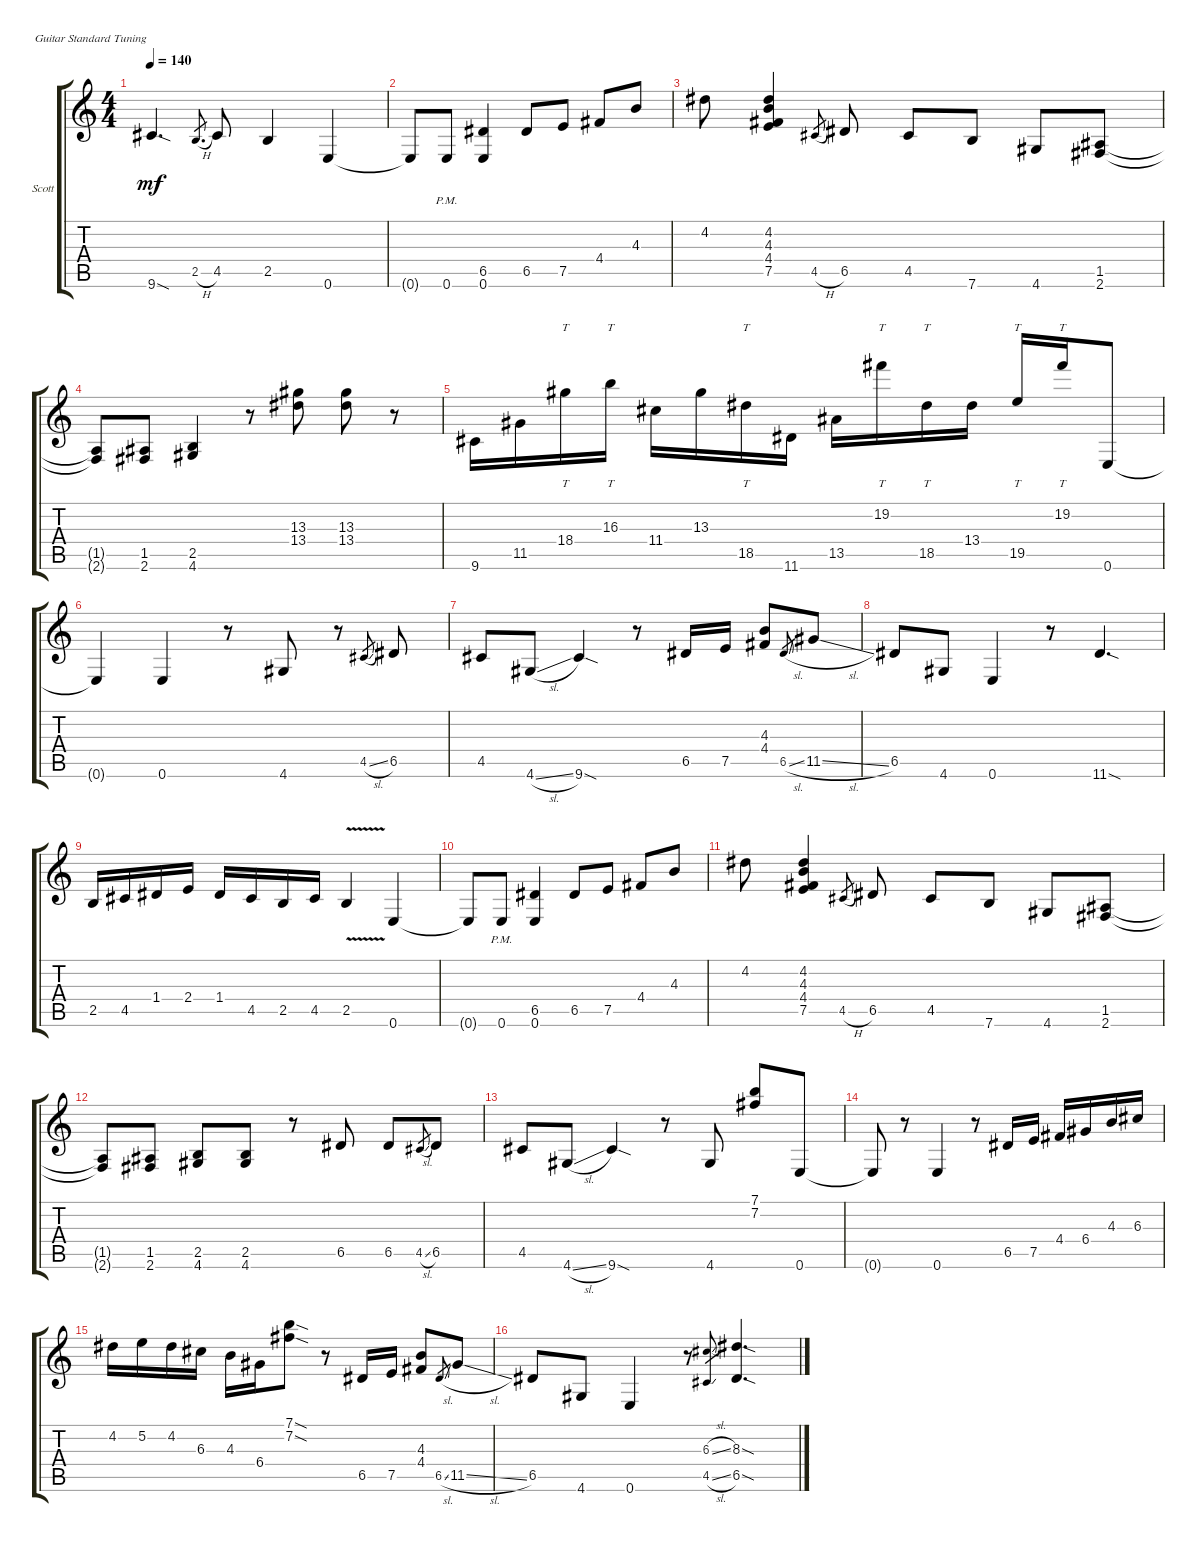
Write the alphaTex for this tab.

\defaultSystemsLayout 4
\bracketExtendMode groupsimilarinstruments
\firstSystemTrackNameOrientation horizontal
\otherSystemsTrackNameOrientation horizontal
\track ("Scott" "Scott") {instrument electricguitarclean}
\staff {score tabs}
\tuning (E4 B3 G3 D3 A2 E2)
\ts (4 4)
\tempo 140
\clef g2
\ks c
9.6{sod}.4{d dy mf} 2.5{h}.8{d gr} 4.5.8 2.5.4 0.6.4 |
0.6{t}.8 0.6{pm}.8 (0.6 6.5).4 6.5.8 7.5.8 4.4.8 4.3.8 |
4.2.8 (7.5 4.4 4.3 4.2).4 4.5{h}.8{gr} 6.5.8 4.5.8 7.6.8 4.6.8 (2.6 1.5).8 |
(1.5{t} 2.6{t}).8 (2.6 1.5).8 (2.5 4.6).4 r.8 (13.4 13.3).8 (13.3 13.4).8 r.8 |
9.6.16 11.5.16 18.4.16{tt} 16.3.16{tt} 11.4.16 13.3.16 18.5.16{tt} 11.6.16 13.5.16 19.2.16{tt} 18.5.16{tt} 13.4.16 19.5.16{tt} 19.2.16{tt} 0.6.8 |
0.6{t}.4 0.6.4 r.8 4.6.8 r.8 4.5{sl}.8{gr} 6.5.8 |
\scale
0.585052 4.5.8 4.6{sl}.8 9.6{sod}.4 r.8 6.5.16 7.5.16 (4.4 4.3).8 6.5{sl}.8{gr} 11.5{sl}.8 |
\scale
0.414872 6.5.8 4.6.8 0.6.4 r.8 11.6{sod}.4{d} |
2.5.16 4.5.16 1.4.16 2.4.16 1.4.16 4.5.16 2.5.16 4.5.16 2.5{v}.4 0.6.4 |
0.6{t}.8 0.6{pm}.8 (0.6 6.5).4 6.5.8 7.5.8 4.4.8 4.3.8 |
4.2.8 (7.5 4.4 4.3 4.2).4 4.5{h}.8{gr} 6.5.8 4.5.8 7.6.8 4.6.8 (2.6 1.5).8 |
(1.5{t} 2.6{t}).8 (2.6 1.5).8 (2.5 4.6).8 (2.5 4.6).8 r.8 6.5.8 6.5.8 4.5{sl}.8{gr} 6.5.8 |
\scale
0.485988 4.5.8 4.6{sl}.8 9.6{sod}.4 r.8 4.6.8 (7.1 7.2).8 0.6.8 |
\scale
0.51422 0.6{t}.8 r.8 0.6.4 r.8 6.5.16 7.5.16 4.4.16 6.4.16 4.3.16 6.3.16 |
4.2.16 5.2.16 4.2.16 6.3.16 4.3.16 6.4.16 (7.2{sod} 7.1{sod}).8 r.8 6.5.16 7.5.16 (4.3 4.4).8 6.5{sl}.8{gr} 11.5{sl}.8 |
6.5.8 4.6.8 0.6.4 r.8 (4.5{sl} 6.3{sl}).8{gr} (6.5{sod} 8.3{sod}).4{d}
